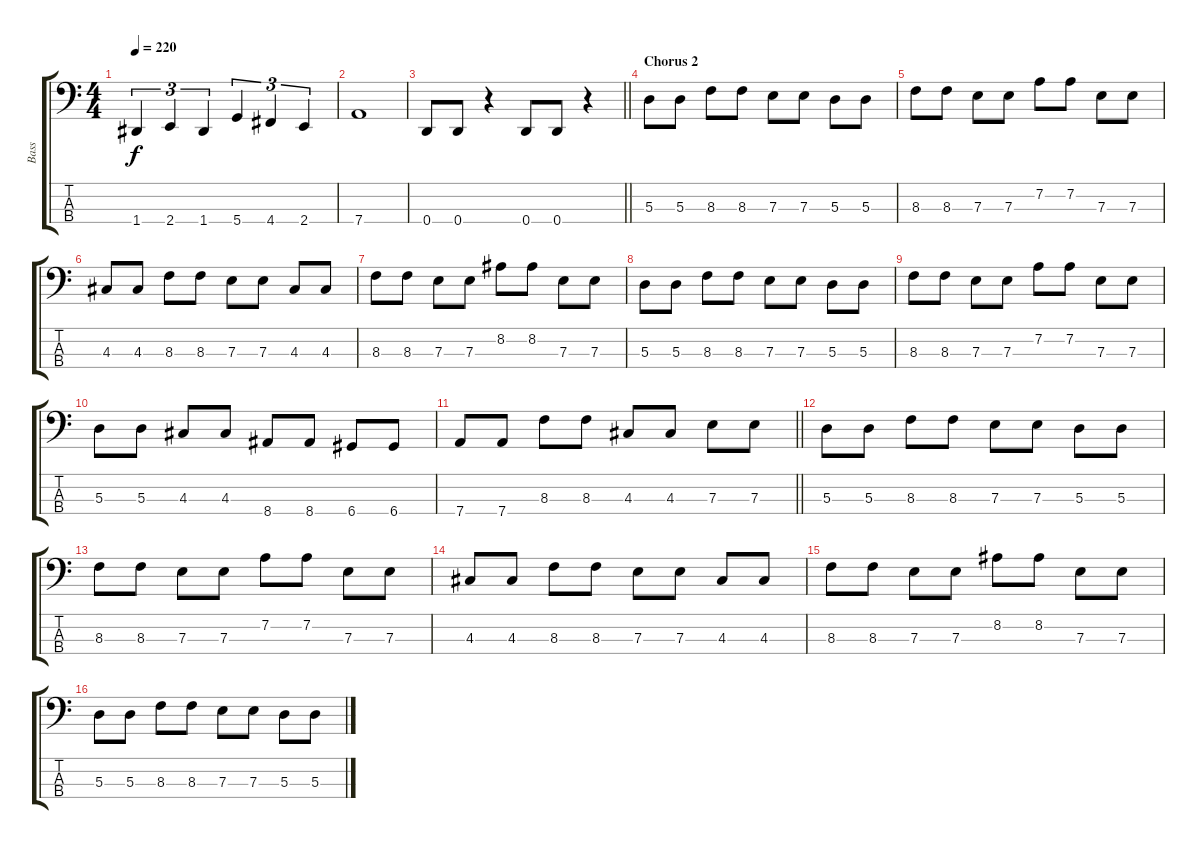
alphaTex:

\track ("Bass" "Bass") {instrument electricbasspick}
\staff {score tabs}
\tuning (G2 D2 A1 D1) {hide}
\ts (4 4)
\tempo 220
\clef f4
\ks c
1.4.4{tu (3 2) dy f} 2.4.4{tu (3 2)} 1.4.4{tu (3 2)} 5.4.4{tu (3 2)} 4.4.4{tu (3 2)} 2.4.4{tu (3 2)} |
7.4.1 |
\barLineRight lightlight
0.4.8 0.4.8 r.4 0.4.8 0.4.8 r.4 |
\section ("" "Chorus 2")
5.3.8 5.3.8 8.3.8 8.3.8 7.3.8 7.3.8 5.3.8 5.3.8 |
8.3.8 8.3.8 7.3.8 7.3.8 7.2.8 7.2.8 7.3.8 7.3.8 |
4.3.8 4.3.8 8.3.8 8.3.8 7.3.8 7.3.8 4.3.8 4.3.8 |
8.3.8 8.3.8 7.3.8 7.3.8 8.2.8 8.2.8 7.3.8 7.3.8 |
5.3.8 5.3.8 8.3.8 8.3.8 7.3.8 7.3.8 5.3.8 5.3.8 |
8.3.8 8.3.8 7.3.8 7.3.8 7.2.8 7.2.8 7.3.8 7.3.8 |
5.3.8 5.3.8 4.3.8 4.3.8 8.4.8 8.4.8 6.4.8 6.4.8 |
\barLineRight lightlight
7.4.8 7.4.8 8.3.8 8.3.8 4.3.8 4.3.8 7.3.8 7.3.8 |
5.3.8 5.3.8 8.3.8 8.3.8 7.3.8 7.3.8 5.3.8 5.3.8 |
8.3.8 8.3.8 7.3.8 7.3.8 7.2.8 7.2.8 7.3.8 7.3.8 |
4.3.8 4.3.8 8.3.8 8.3.8 7.3.8 7.3.8 4.3.8 4.3.8 |
8.3.8 8.3.8 7.3.8 7.3.8 8.2.8 8.2.8 7.3.8 7.3.8 |
5.3.8 5.3.8 8.3.8 8.3.8 7.3.8 7.3.8 5.3.8 5.3.8
